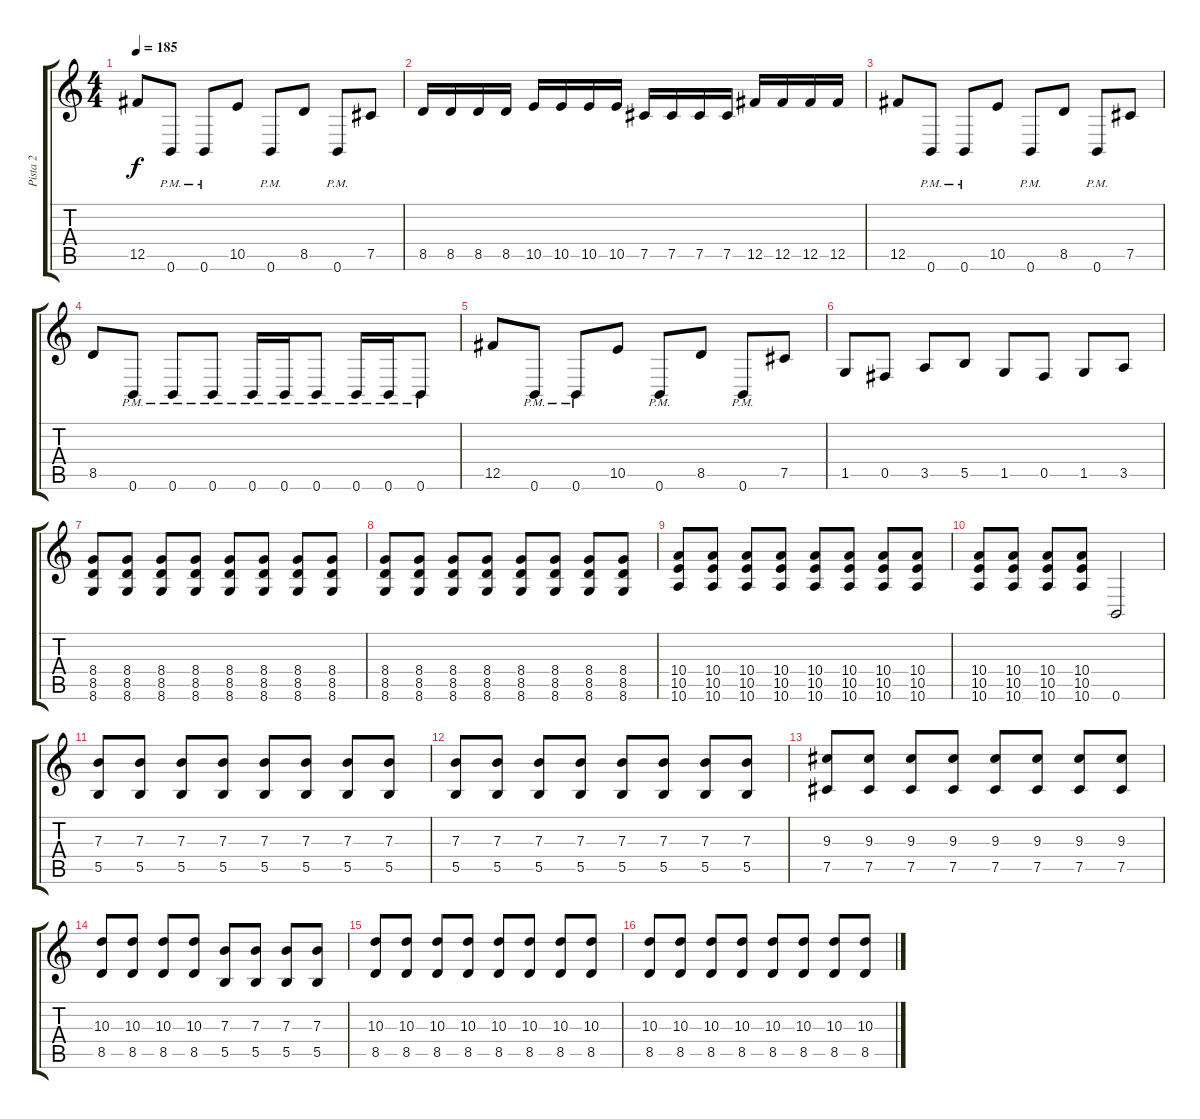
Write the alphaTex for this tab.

\track ("Pista 2" "Pista 2") {instrument distortionguitar}
\staff {score tabs}
\tuning (Db4 Ab3 E3 B2 Gb2 B1) {hide}
\ts (4 4)
\tempo 185
\clef g2
\ks c
12.5.8{dy f} 0.6{pm}.8 0.6{pm}.8 10.5.8 0.6{pm}.8 8.5.8 0.6{pm}.8 7.5.8 |
8.5.16 8.5.16 8.5.16 8.5.16 10.5.16 10.5.16 10.5.16 10.5.16 7.5.16 7.5.16 7.5.16 7.5.16 12.5.16 12.5.16 12.5.16 12.5.16 |
12.5.8 0.6{pm}.8 0.6{pm}.8 10.5.8 0.6{pm}.8 8.5.8 0.6{pm}.8 7.5.8 |
8.5.8 0.6{pm}.8 0.6{pm}.8 0.6{pm}.8 0.6{pm}.16 0.6{pm}.16 0.6{pm}.8 0.6{pm}.16 0.6{pm}.16 0.6{pm}.8 |
12.5.8 0.6{pm}.8 0.6{pm}.8 10.5.8 0.6{pm}.8 8.5.8 0.6{pm}.8 7.5.8 |
1.5.8 0.5.8 3.5.8 5.5.8 1.5.8 0.5.8 1.5.8 3.5.8 |
(8.4 8.5 8.6).8 (8.4 8.5 8.6).8 (8.4 8.5 8.6).8 (8.4 8.5 8.6).8 (8.4 8.5 8.6).8 (8.4 8.5 8.6).8 (8.4 8.5 8.6).8 (8.4 8.5 8.6).8 |
(8.4 8.5 8.6).8 (8.4 8.5 8.6).8 (8.4 8.5 8.6).8 (8.4 8.5 8.6).8 (8.4 8.5 8.6).8 (8.4 8.5 8.6).8 (8.4 8.5 8.6).8 (8.4 8.5 8.6).8 |
(10.4 10.5 10.6).8 (10.4 10.5 10.6).8 (10.4 10.5 10.6).8 (10.4 10.5 10.6).8 (10.4 10.5 10.6).8 (10.4 10.5 10.6).8 (10.4 10.5 10.6).8 (10.4 10.5 10.6).8 |
(10.4 10.5 10.6).8 (10.4 10.5 10.6).8 (10.4 10.5 10.6).8 (10.4 10.5 10.6).8 0.6.2 |
(7.3 5.5).8 (7.3 5.5).8 (7.3 5.5).8 (7.3 5.5).8 (7.3 5.5).8 (7.3 5.5).8 (7.3 5.5).8 (7.3 5.5).8 |
(7.3 5.5).8 (7.3 5.5).8 (7.3 5.5).8 (7.3 5.5).8 (7.3 5.5).8 (7.3 5.5).8 (7.3 5.5).8 (7.3 5.5).8 |
(9.3 7.5).8 (9.3 7.5).8 (9.3 7.5).8 (9.3 7.5).8 (9.3 7.5).8 (9.3 7.5).8 (9.3 7.5).8 (9.3 7.5).8 |
(10.3 8.5).8 (10.3 8.5).8 (10.3 8.5).8 (10.3 8.5).8 (7.3 5.5).8 (7.3 5.5).8 (7.3 5.5).8 (7.3 5.5).8 |
(10.3 8.5).8 (10.3 8.5).8 (10.3 8.5).8 (10.3 8.5).8 (10.3 8.5).8 (10.3 8.5).8 (10.3 8.5).8 (10.3 8.5).8 |
(10.3 8.5).8 (10.3 8.5).8 (10.3 8.5).8 (10.3 8.5).8 (10.3 8.5).8 (10.3 8.5).8 (10.3 8.5).8 (10.3 8.5).8
